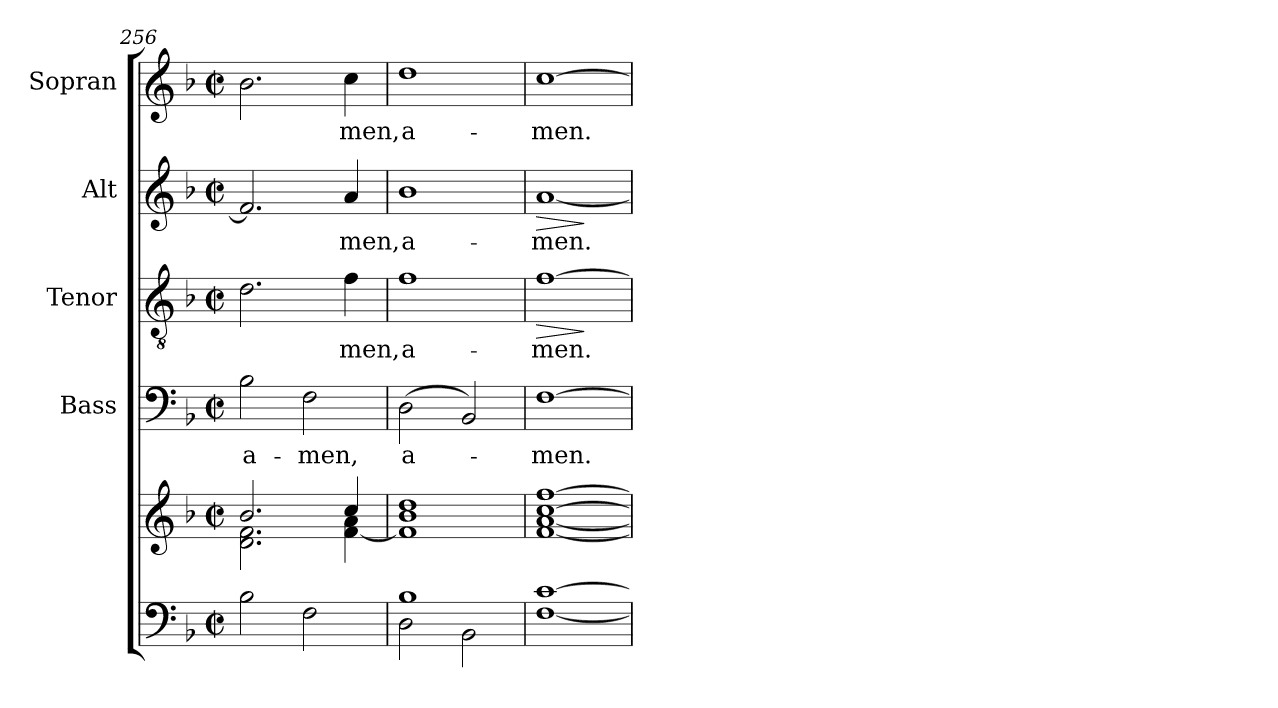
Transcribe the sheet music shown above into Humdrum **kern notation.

**kern	**kern	**kern	**text	**kern	**text	**dynam	**kern	**text	**dynam	**kern	**text
*part5	*part5	*part4	*part4	*part3	*part3	*part3	*part2	*part2	*part2	*part1	*part1
*staff6	*staff5	*staff4	*staff4	*staff3	*staff3	*staff3	*staff2	*staff2	*staff2	*staff1	*staff1
*	*	*I"Bass	*	*I"Tenor	*	*	*I"Alt	*	*	*I"Sopran	*
*	*	*I'B.	*	*I'T.	*	*	*I'A.	*	*	*I'S.	*
*clefF4	*clefG2	*clefF4	*	*clefGv2	*	*	*clefG2	*	*	*clefG2	*
*k[b-]	*k[b-]	*k[b-]	*	*k[b-]	*	*	*k[b-]	*	*	*k[b-]	*
*F:	*F:	*F:	*	*F:	*	*	*F:	*	*	*F:	*
*M2/2	*M2/2	*M2/2	*	*M2/2	*	*	*M2/2	*	*	*M2/2	*
*met(c|)	*met(c|)	*met(c|)	*	*met(c|)	*	*	*met(c|)	*	*	*met(c|)	*
=256	=256	=256	=256	=256	=256	=256	=256	=256	=256	=256	=256
*	*^	*	*	*	*	*	*	*	*	*	*
!	!	!	!	!LO:LY:b	!	!	!	!	!	!	!	!
2B-\	2.b-/	2.d\ 2.f\	2B-\	a-	2.d\	.	.	2.f/]	.	.	2.b-\	.
!	!	!	!	!LO:LY:b	!	!	!	!	!	!	!	!
2F\	.	.	2F\	-men,	.	.	.	.	.	.	.	.
!	!	!	!	!	!	!LO:LY:b	!	!	!LO:LY:b	!	!	!LO:LY:b
.	4cc/	[<4f\ 4a\	.	.	4f\	-men,	.	4a/	-men,	.	4cc\	-men,
=257	=257	=257	=257	=257	=257	=257	=257	=257	=257	=257	=257	=257
*^	*	*	*	*	*	*	*	*	*	*	*	*
!	!	!	!	!	!LO:LY:b	!	!LO:LY:b	!	!	!LO:LY:b	!	!	!LO:LY:b
1B-	2D\	1dd	1f] 1b-	(>2D\	a-	1f	a-	.	1b-	a-	.	1dd	a-
.	2BB-\	.	.	2BB-/)	.	.	.	.	.	.	.	.	.
=258	=258	=258	=258	=258	=258	=258	=258	=258	=258	=258	=258	=258	=258
!	!	!	!	!	!LO:LY:b	!	!LO:LY:b	!LO:HP:b	!	!LO:LY:b	!LO:HP:b	!	!LO:LY:b
[>1c	[<1F	[>1cc [>1ff	[<1f [<1a	[1F	-men.	[1f	-men.	>	[1a	-men.	>	[1cc	-men.
*v	*v	*	*	*	*	*	*	*	*	*	*	*	*
*	*v	*v	*	*	*	*	*	*	*	*	*	*
.	.	.	.	.	.	]	.	.	]	.	.
=	=	=	=	=	=	=	=	=	=	=	=
*-	*-	*-	*-	*-	*-	*-	*-	*-	*-	*-	*-
